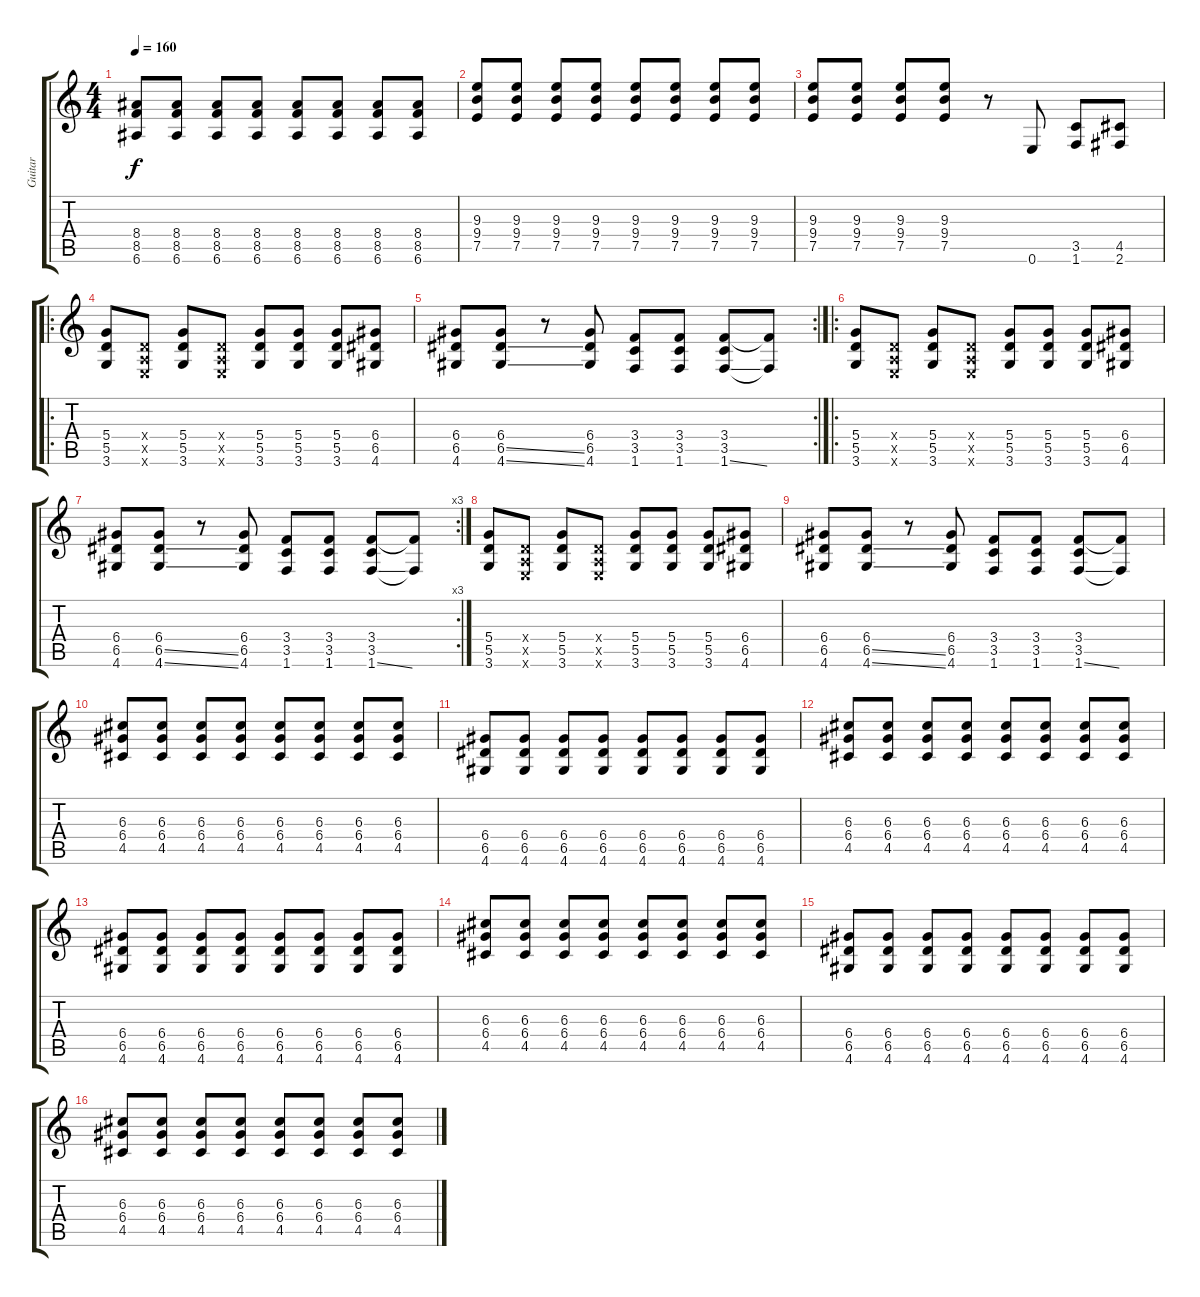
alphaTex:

\track ("Guitar" "Guitar") {instrument distortionguitar}
\staff {score tabs}
\tuning (E4 B3 G3 D3 A2 E2) {hide}
\ts (4 4)
\tempo 160
\clef g2
\ks c
(8.4 8.5 6.6).8{dy f} (8.4 8.5 6.6).8 (8.4 8.5 6.6).8 (8.4 8.5 6.6).8 (8.4 8.5 6.6).8 (8.4 8.5 6.6).8 (8.4 8.5 6.6).8 (8.4 8.5 6.6).8 |
(9.3 9.4 7.5).8 (9.3 9.4 7.5).8 (9.3 9.4 7.5).8 (9.3 9.4 7.5).8 (9.3 9.4 7.5).8 (9.3 9.4 7.5).8 (9.3 9.4 7.5).8 (9.3 9.4 7.5).8 |
(9.3 9.4 7.5).8 (9.3 9.4 7.5).8 (9.3 9.4 7.5).8 (9.3 9.4 7.5).8 r.8 0.6.8 (3.5 1.6).8 (4.5 2.6).8 |
\ro
(5.4 5.5 3.6).8 (0.4{x} 0.5{x} 0.6{x}).8 (5.4 5.5 3.6).8 (0.4{x} 0.5{x} 0.6{x}).8 (5.4 5.5 3.6).8 (5.4 5.5 3.6).8 (5.4 5.5 3.6).8 (6.4 6.5 4.6).8 |
\rc 2
(6.4 6.5 4.6).8 (6.4 6.5{ss} 4.6{ss}).8 r.8 (6.4 6.5 4.6).8 (3.4 3.5 1.6).8 (3.4 3.5 1.6).8 (3.4 3.5 1.6{ss}).8 (3.4{t} 1.6{t}).8 |
\ro
(5.4 5.5 3.6).8 (0.4{x} 0.5{x} 0.6{x}).8 (5.4 5.5 3.6).8 (0.4{x} 0.5{x} 0.6{x}).8 (5.4 5.5 3.6).8 (5.4 5.5 3.6).8 (5.4 5.5 3.6).8 (6.4 6.5 4.6).8 |
\rc 3
(6.4 6.5 4.6).8 (6.4 6.5{ss} 4.6{ss}).8 r.8 (6.4 6.5 4.6).8 (3.4 3.5 1.6).8 (3.4 3.5 1.6).8 (3.4 3.5 1.6{ss}).8 (3.4{t} 1.6{t}).8 |
(5.4 5.5 3.6).8 (0.4{x} 0.5{x} 0.6{x}).8 (5.4 5.5 3.6).8 (0.4{x} 0.5{x} 0.6{x}).8 (5.4 5.5 3.6).8 (5.4 5.5 3.6).8 (5.4 5.5 3.6).8 (6.4 6.5 4.6).8 |
(6.4 6.5 4.6).8 (6.4 6.5{ss} 4.6{ss}).8 r.8 (6.4 6.5 4.6).8 (3.4 3.5 1.6).8 (3.4 3.5 1.6).8 (3.4 3.5 1.6{ss}).8 (3.4{t} 1.6{t}).8 |
(6.3 6.4 4.5).8 (6.3 6.4 4.5).8 (6.3 6.4 4.5).8 (6.3 6.4 4.5).8 (6.3 6.4 4.5).8 (6.3 6.4 4.5).8 (6.3 6.4 4.5).8 (6.3 6.4 4.5).8 |
(6.4 6.5 4.6).8 (6.4 6.5 4.6).8 (6.4 6.5 4.6).8 (6.4 6.5 4.6).8 (6.4 6.5 4.6).8 (6.4 6.5 4.6).8 (6.4 6.5 4.6).8 (6.4 6.5 4.6).8 |
(6.3 6.4 4.5).8 (6.3 6.4 4.5).8 (6.3 6.4 4.5).8 (6.3 6.4 4.5).8 (6.3 6.4 4.5).8 (6.3 6.4 4.5).8 (6.3 6.4 4.5).8 (6.3 6.4 4.5).8 |
(6.4 6.5 4.6).8 (6.4 6.5 4.6).8 (6.4 6.5 4.6).8 (6.4 6.5 4.6).8 (6.4 6.5 4.6).8 (6.4 6.5 4.6).8 (6.4 6.5 4.6).8 (6.4 6.5 4.6).8 |
(6.3 6.4 4.5).8 (6.3 6.4 4.5).8 (6.3 6.4 4.5).8 (6.3 6.4 4.5).8 (6.3 6.4 4.5).8 (6.3 6.4 4.5).8 (6.3 6.4 4.5).8 (6.3 6.4 4.5).8 |
(6.4 6.5 4.6).8 (6.4 6.5 4.6).8 (6.4 6.5 4.6).8 (6.4 6.5 4.6).8 (6.4 6.5 4.6).8 (6.4 6.5 4.6).8 (6.4 6.5 4.6).8 (6.4 6.5 4.6).8 |
(6.3 6.4 4.5).8 (6.3 6.4 4.5).8 (6.3 6.4 4.5).8 (6.3 6.4 4.5).8 (6.3 6.4 4.5).8 (6.3 6.4 4.5).8 (6.3 6.4 4.5).8 (6.3 6.4 4.5).8
